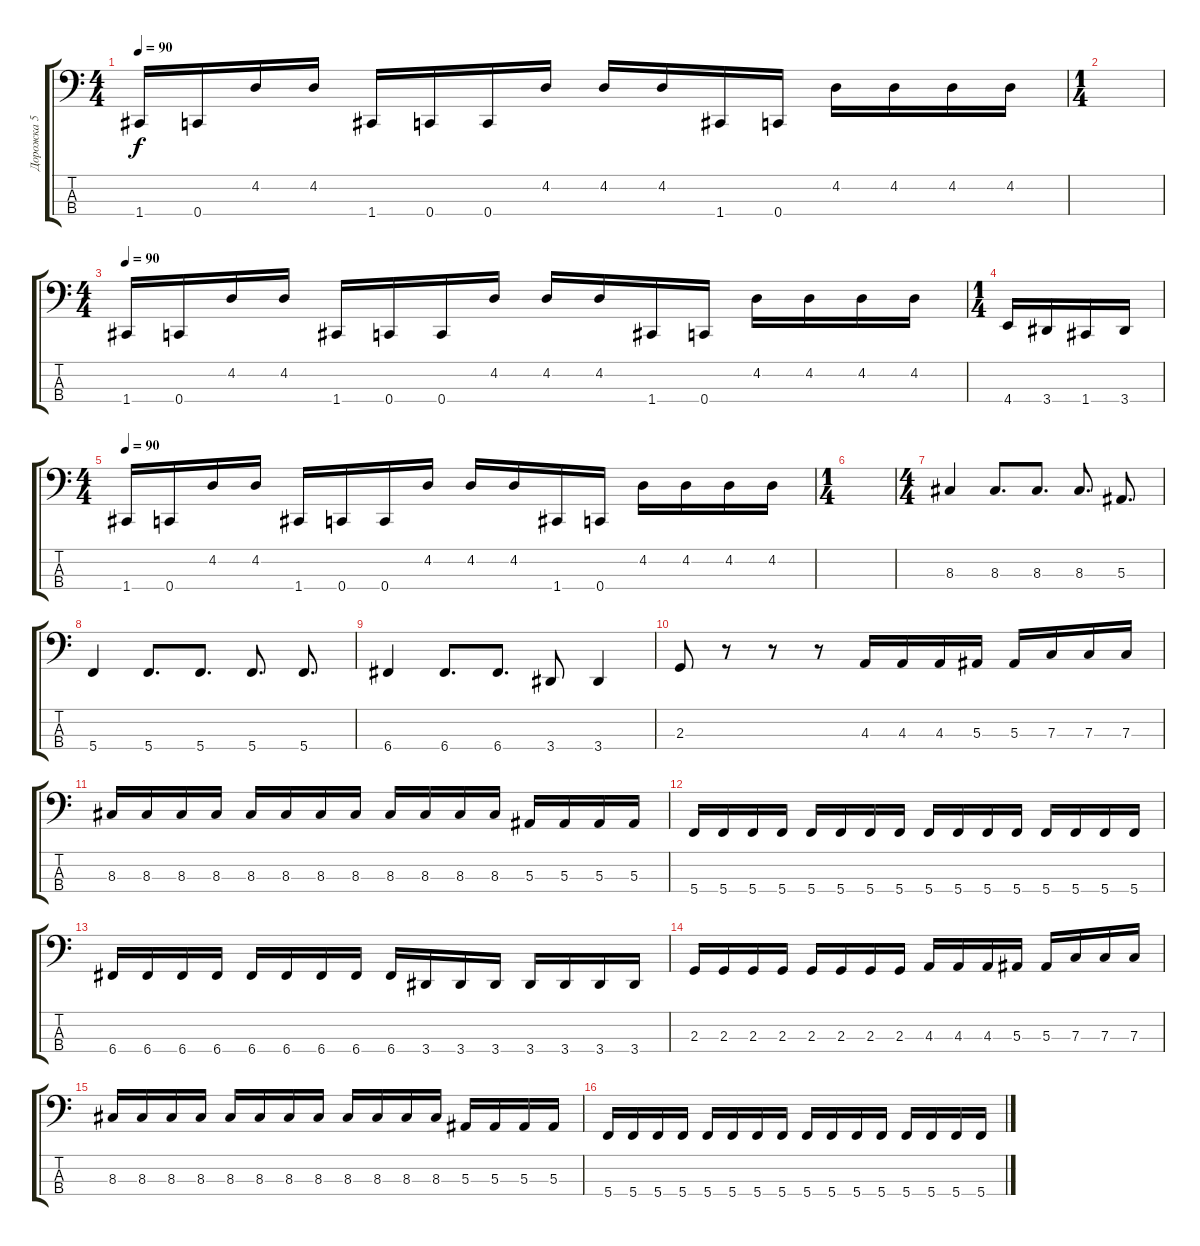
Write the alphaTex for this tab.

\track ("Дорожка 5" "Дорожка 5") {instrument electricbassfinger}
\staff {score tabs}
\tuning (Eb2 Bb1 F1 C1) {hide}
\ts (4 4)
\tempo 90
\clef f4
\ks c
1.4.16{dy f} 0.4.16 4.2.16 4.2.16 1.4.16 0.4.16 0.4.16 4.2.16 4.2.16 4.2.16 1.4.16 0.4.16 4.2.16 4.2.16 4.2.16 4.2.16 |
\ts (1 4)
|
\ts (4 4)
\tempo 90
1.4.16 0.4.16 4.2.16 4.2.16 1.4.16 0.4.16 0.4.16 4.2.16 4.2.16 4.2.16 1.4.16 0.4.16 4.2.16 4.2.16 4.2.16 4.2.16 |
\ts (1 4)
4.4.16 3.4.16 1.4.16 3.4.16 |
\ts (4 4)
\tempo 90
1.4.16 0.4.16 4.2.16 4.2.16 1.4.16 0.4.16 0.4.16 4.2.16 4.2.16 4.2.16 1.4.16 0.4.16 4.2.16 4.2.16 4.2.16 4.2.16 |
\ts (1 4)
|
\ts (4 4)
8.3.4 8.3.8{d} 8.3.8{d} 8.3.8{d} 5.3.8{d} |
5.4.4 5.4.8{d} 5.4.8{d} 5.4.8{d} 5.4.8{d} |
6.4.4 6.4.8{d} 6.4.8{d} 3.4.8 3.4.4 |
2.3.8 r.8 r.8 r.8 4.3.16 4.3.16 4.3.16 5.3.16 5.3.16 7.3.16 7.3.16 7.3.16 |
8.3.16 8.3.16 8.3.16 8.3.16 8.3.16 8.3.16 8.3.16 8.3.16 8.3.16 8.3.16 8.3.16 8.3.16 5.3.16 5.3.16 5.3.16 5.3.16 |
5.4.16 5.4.16 5.4.16 5.4.16 5.4.16 5.4.16 5.4.16 5.4.16 5.4.16 5.4.16 5.4.16 5.4.16 5.4.16 5.4.16 5.4.16 5.4.16 |
6.4.16 6.4.16 6.4.16 6.4.16 6.4.16 6.4.16 6.4.16 6.4.16 6.4.16 3.4.16 3.4.16 3.4.16 3.4.16 3.4.16 3.4.16 3.4.16 |
2.3.16 2.3.16 2.3.16 2.3.16 2.3.16 2.3.16 2.3.16 2.3.16 4.3.16 4.3.16 4.3.16 5.3.16 5.3.16 7.3.16 7.3.16 7.3.16 |
8.3.16 8.3.16 8.3.16 8.3.16 8.3.16 8.3.16 8.3.16 8.3.16 8.3.16 8.3.16 8.3.16 8.3.16 5.3.16 5.3.16 5.3.16 5.3.16 |
5.4.16 5.4.16 5.4.16 5.4.16 5.4.16 5.4.16 5.4.16 5.4.16 5.4.16 5.4.16 5.4.16 5.4.16 5.4.16 5.4.16 5.4.16 5.4.16
